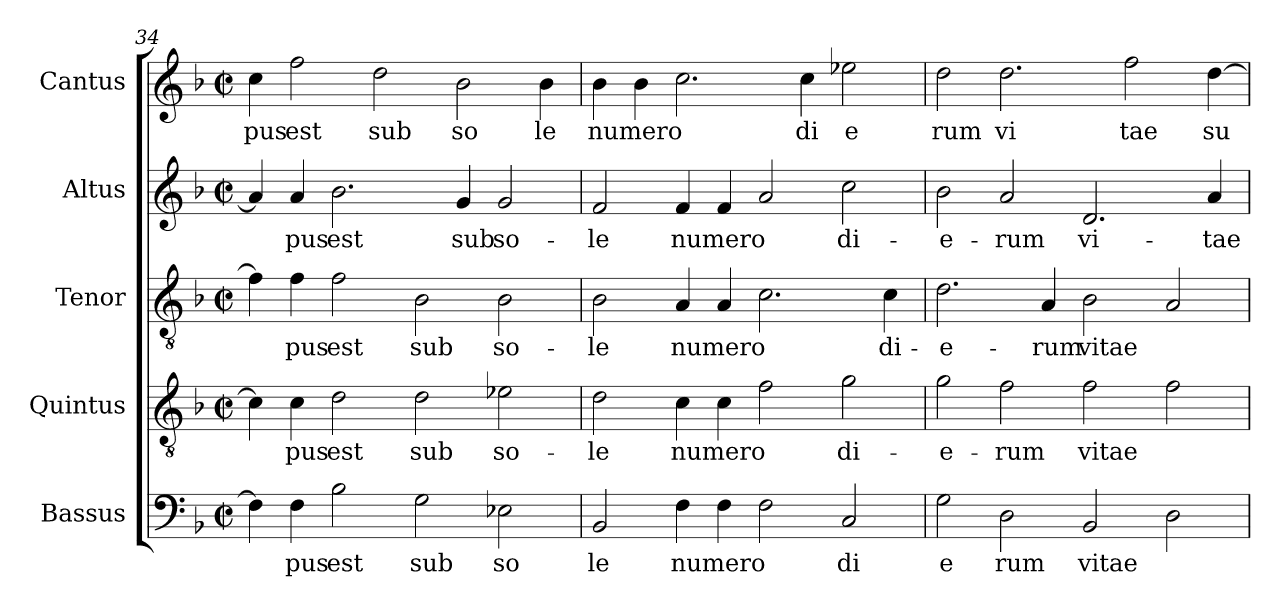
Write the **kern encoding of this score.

**kern	**text	**kern	**text	**kern	**text	**kern	**text	**kern	**text
*part5	*part5	*part4	*part4	*part3	*part3	*part2	*part2	*part1	*part1
*staff5	*staff5	*staff4	*staff4	*staff3	*staff3	*staff2	*staff2	*staff1	*staff1
*I"Bassus	*	*I"Quintus	*	*I"Tenor	*	*I"Altus	*	*I"Cantus	*
*clefF4	*	*clefGv2	*	*clefGv2	*	*clefG2	*	*clefG2	*
*k[b-]	*	*k[b-]	*	*k[b-]	*	*k[b-]	*	*k[b-]	*
*F:	*	*F:	*	*F:	*	*F:	*	*F:	*
*M2/2	*	*M2/2	*	*M2/2	*	*M2/2	*	*M2/2	*
*met(c|)	*	*met(c|)	*	*met(c|)	*	*met(c|)	*	*met(c|)	*
=34	=34	=34	=34	=34	=34	=34	=34	=34	=34
!	!	!	!	!	!	!	!	!	!LO:LY:b:cj
4F\]	.	4c\]	.	4f\]	.	4a/]	.	4cc\	pus
!	!LO:LY:b:cj	!	!LO:LY:b:cj	!	!LO:LY:b:cj	!	!LO:LY:b:cj	!	!LO:LY:b:cj
4F\	pus	4c\	-pus	4f\	-pus	4a/	-pus	2ff\	est
!	!LO:LY:b:cj	!	!LO:LY:b:cj	!	!LO:LY:b:cj	!	!LO:LY:b:cj	!	!
2B-\	est	2d\	est	2f\	est	2.b-\	est	.	.
!	!	!	!	!	!	!	!	!	!LO:LY:b:cj
.	.	.	.	.	.	.	.	2dd\	sub
!	!LO:LY:b:cj	!	!LO:LY:b:cj	!	!LO:LY:b:cj	!	!	!	!
2G\	sub	2d\	sub	2B-\	sub	.	.	.	.
!	!	!	!	!	!	!	!LO:LY:b:cj	!	!LO:LY:b:cj
.	.	.	.	.	.	4g/	sub	2b-\	so
!	!LO:LY:b:cj	!	!LO:LY:b:cj	!	!LO:LY:b:cj	!	!LO:LY:b:cj	!	!
2E-X\	so	2e-X\	so-	2B-\	so-	2g/	so-	.	.
!	!	!	!	!	!	!	!	!	!LO:LY:b:cj
.	.	.	.	.	.	.	.	4b-\	le
=35	=35	=35	=35	=35	=35	=35	=35	=35	=35
!	!LO:LY:b:cj	!	!LO:LY:b:cj	!	!LO:LY:b:cj	!	!LO:LY:b:cj	!	!LO:LY:b
2BB-/	le	2d\	-le	2B-\	-le	2f/	-le	4b-\	numero
.	.	.	.	.	.	.	.	4b-\	.
!	!LO:LY:b	!	!LO:LY:b	!	!LO:LY:b	!	!LO:LY:b	!	!
4F\	numero	4c\	numero	4A/	numero	4f/	numero	2.cc\	.
4F\	.	4c\	.	4A/	.	4f/	.	.	.
2F\	.	2f\	.	2.c\	.	2a/	.	.	.
!	!	!	!	!	!	!	!	!	!LO:LY:b:cj
.	.	.	.	.	.	.	.	4cc\	di
!	!LO:LY:b:cj	!	!LO:LY:b:cj	!	!	!	!LO:LY:b:cj	!	!LO:LY:b:cj
2C/	di	2g\	di-	.	.	2cc\	di-	2ee-X\	e
!	!	!	!	!	!LO:LY:b:cj	!	!	!	!
.	.	.	.	4c\	di-	.	.	.	.
=36	=36	=36	=36	=36	=36	=36	=36	=36	=36
!	!LO:LY:b:cj	!	!LO:LY:b:cj	!	!LO:LY:b:cj	!	!LO:LY:b:cj	!	!LO:LY:b:cj
2G\	e	2g\	-e-	2.d\	-e-	2b-\	-e-	2dd\	rum
!	!LO:LY:b:cj	!	!LO:LY:b:cj	!	!	!	!LO:LY:b:cj	!	!LO:LY:b:cj
2D\	rum	2f\	-rum	.	.	2a/	-rum	2.dd\	vi
!	!	!	!	!	!LO:LY:b:cj	!	!	!	!
.	.	.	.	4A/	-rum	.	.	.	.
!	!LO:LY:b	!	!LO:LY:b	!	!LO:LY:b	!	!LO:LY:b:cj	!	!
2BB-/	vitae	2f\	vitae	2B-\	vitae	2.d/	vi-	.	.
!	!	!	!	!	!	!	!	!	!LO:LY:b:cj
.	.	.	.	.	.	.	.	2ff\	tae
2D\	.	2f\	.	2A/	.	.	.	.	.
!	!	!	!	!	!	!	!LO:LY:b:cj	!	!LO:LY:b:cj
.	.	.	.	.	.	4a/	-tae	[>4dd\	su
=	=	=	=	=	=	=	=	=	=
*-	*-	*-	*-	*-	*-	*-	*-	*-	*-
